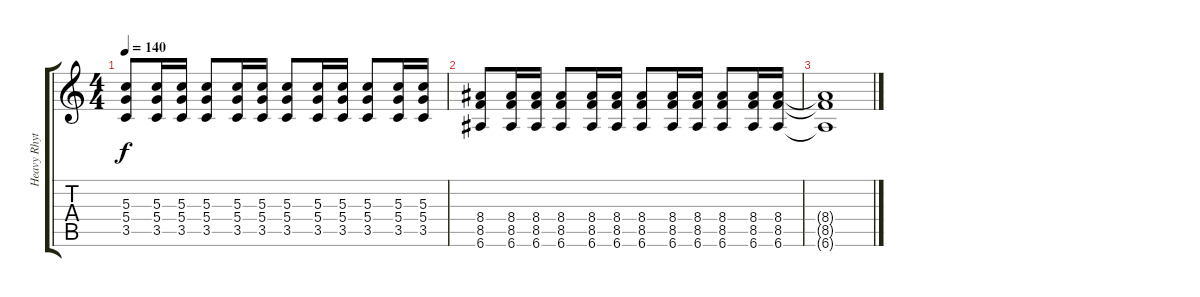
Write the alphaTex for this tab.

\track ("Heavy Rhythm" "Heavy Rhyt") {instrument overdrivenguitar}
\staff {score tabs}
\tuning (E4 B3 G3 D3 A2 E2) {hide}
\ts (4 4)
\tempo 140
\clef g2
\ks c
(5.3 5.4 3.5).8{dy f} (5.3 5.4 3.5).16 (5.3 5.4 3.5).16 (5.3 5.4 3.5).8 (5.3 5.4 3.5).16 (5.3 5.4 3.5).16 (5.3 5.4 3.5).8 (5.3 5.4 3.5).16 (5.3 5.4 3.5).16 (5.3 5.4 3.5).8 (5.3 5.4 3.5).16 (5.3 5.4 3.5).16 |
(8.4 8.5 6.6).8 (8.4 8.5 6.6).16 (8.4 8.5 6.6).16 (8.4 8.5 6.6).8 (8.4 8.5 6.6).16 (8.4 8.5 6.6).16 (8.4 8.5 6.6).8 (8.4 8.5 6.6).16 (8.4 8.5 6.6).16 (8.4 8.5 6.6).8 (8.4 8.5 6.6).16 (8.4 8.5 6.6).16 |
(8.4{t} 8.5{t} 6.6{t}).1
